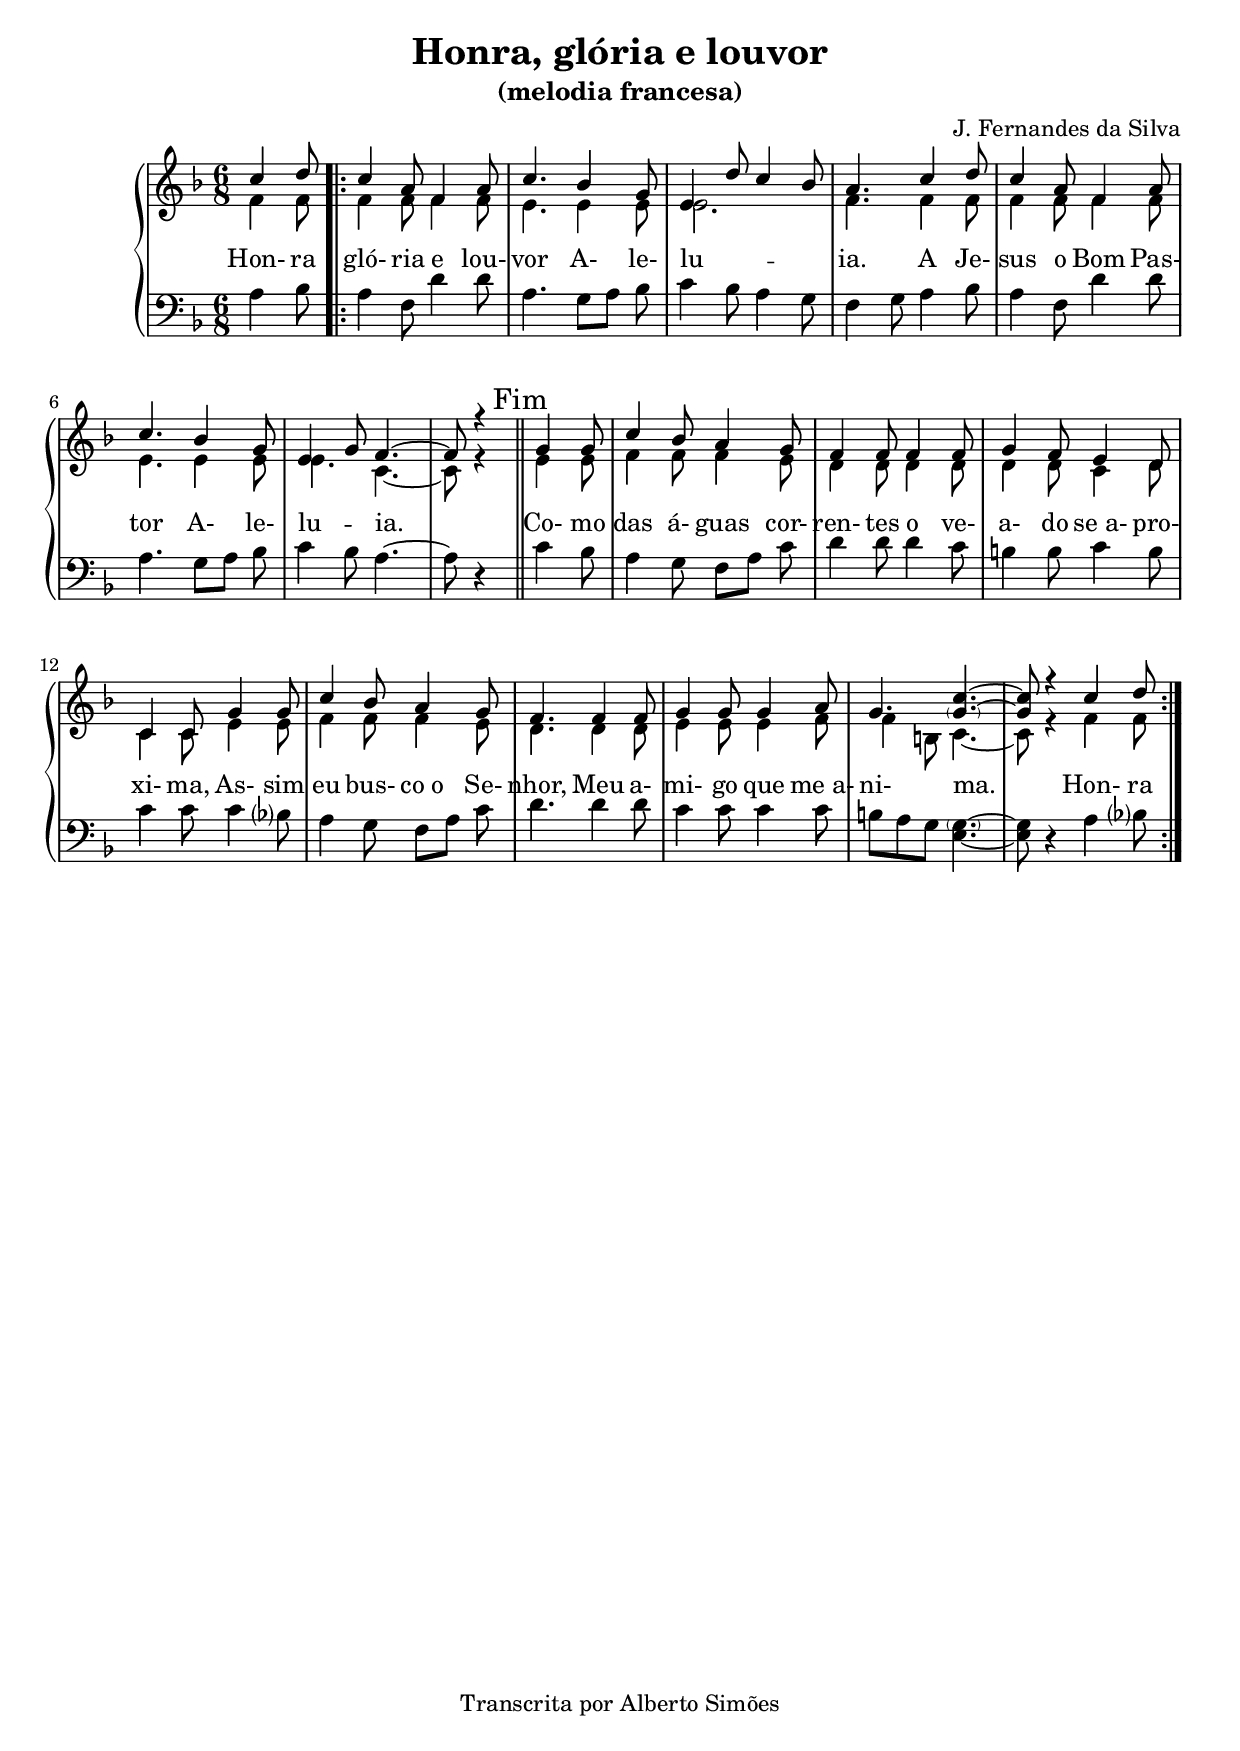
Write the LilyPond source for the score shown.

\version "2.14.0"

\header {
  title = "Honra, glória e louvor"
	subtitle = "(melodia francesa)"
  composer = "J. Fernandes da Silva"
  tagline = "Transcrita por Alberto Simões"

  ocasioes = "accaodegracas,ofertorio"
  seccao   = "accaodegracas"

}

letra = \lyricmode {
	Hon- ra gló- ria e lou- vor
	A- le- lu -- _ _ _ ia.
	A Je- sus o Bom Pas- tor
	A- le- lu -- _ ia.
	Co- mo das á- guas cor- ren- tes o ve- a- do se_a- pro- xi- ma,
	As- sim eu bus- co_o Se- nhor, Meu a- mi- go que me_a- ni- ma.
	Hon- ra
}

upperA = {
	\voiceOne
	\relative c'' {
		\autoBeamOff
	  \partial 8*3	c4 d8
		\repeat volta 2 {
			c4 a8 f4 a8
			c4. bes4 g8
			e4 d'8 c4 bes8
			
			a4. c4 d8
			c4 a8 f4 a8
			c4. bes4 g8
			e4 g8 f4. ~
			f8 r4 \mark "Fim" \bar "||" g4 g8
			
			c4 bes8 a4 g8
			f4 f8 f4 f8
			g4 f8 e4 d8
			c4 c8 g'4 g8
			c4 bes8 a4 g8
			
			f4. f4 f8
			g4 g8 g4 a8
			g4. <\parenthesize g c>4. ~
			<g c>8 r4 c4 d8
		}
	}
}
upperB = \relative c' {
	\autoBeamOff
	\partial 8*3 f4 f8
	\repeat volta 2 {
		f4 f8 f4 f8
		e4. e4 e8
		e2.
		
		f4. f4 f8
		f4 f8 f4 f8
		e4. e4 e8
		e4. c4. ~
		c8 r4 e4 e8
		
		f4 f8 f4 e8
		d4 d8 d4 d8
		d4 d8 c4 d8
		c4 c8 e4 e8
		f4 f8 f4 e8
		
		d4. d4 d8
		e4 e8 e4 f8
  	f4 b,8 c4. ~
		c8 r4 f4 f8
	}
}

upper =  {
  \clef treble
  \key f \major
  \time 6/8

	<< \new Voice = "melody" \upperA \\ \upperB >>
}

lower = {
	\clef bass
  \key f \major
  \time 6/8
	\autoBeamOff

	\relative c' {
		\partial 8*3 a4 bes8
		\repeat volta 2 {
			a4 f8 d'4 d8
			a4. g8[ a] bes
			c4 bes8 a4 g8
			
			f4 g8 a4 bes8
			a4 f8 d'4 d8
			a4. g8[ a] bes
			c4 bes8 a4. ~
			a8 r4 c4 bes8
			
			a4 g8 f[ a] c
			d4 d8 d4 c8
			b4 b8 c4 b8
			c4 c8 c4 bes8
			a4 g8 f[ a] c

			d4. d4 d8
			c4 c8 c4 c8
			b8[ a g] <e \parenthesize g>4. ~
			<e g>8 r4 a4 bes8
		}
	}
}


\score {
  <<
    \new PianoStaff <<
      #(set-accidental-style 'modern-cautionary 'Score)
      \new Staff = "upper" \upper
      \new Staff = "lower" \lower
    >>
    \new Lyrics \with { alignAboveContext = "lower" }
    {
      \lyricsto "melody"
      \letra
    }
  >>
  \layout {
    \context { \Staff \RemoveEmptyStaves }
  }
  \midi { 
    \context {
      \Score
      tempoWholesPerMinute = #(ly:make-moment 120 4)
    }
  }
}
